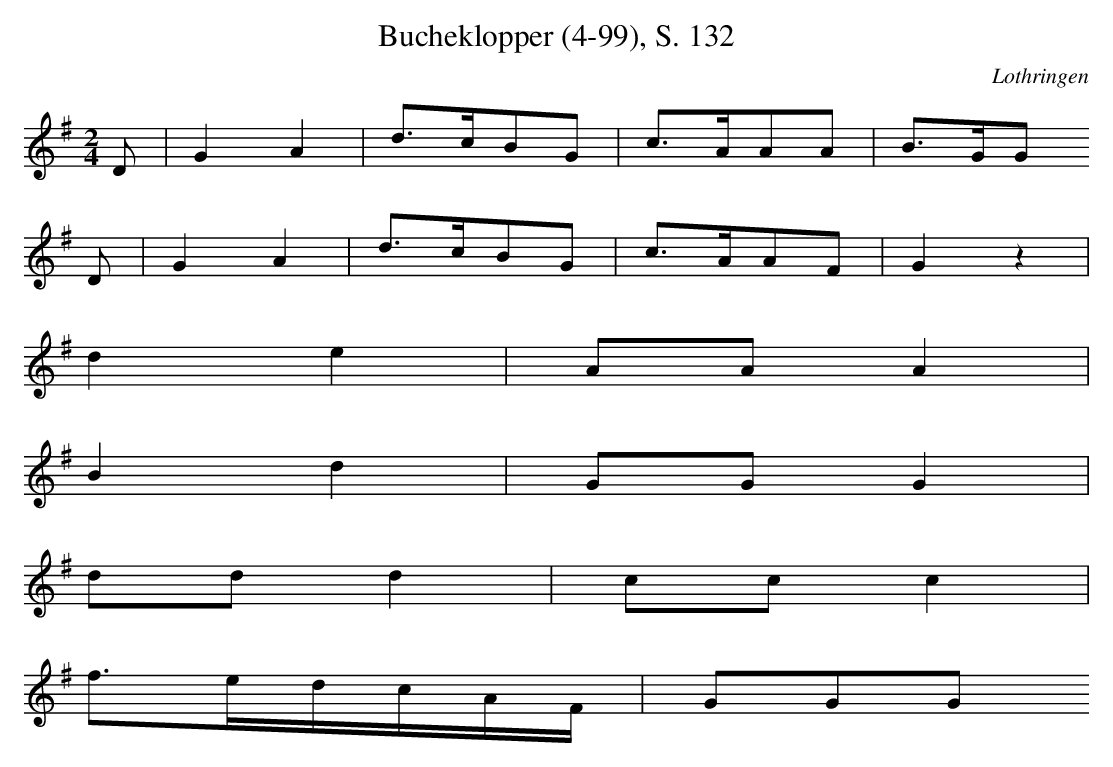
X:1
T: Bucheklopper (4-99), S. 132
O: Lothringen
M: 2/4
L: 1/16
K: G
D2 | G4A4 | d3cB2G2 | c3AA2A2 | B3GG2
D2 | G4A4 | d3cB2G2 | c3AA2F2 | G4z4 |
d4e4 | A2A2A4 |
B4d4 | G2G2G4 |
d2d2d4 | c2c2c4 |
f3edcAF | G2G2G2
